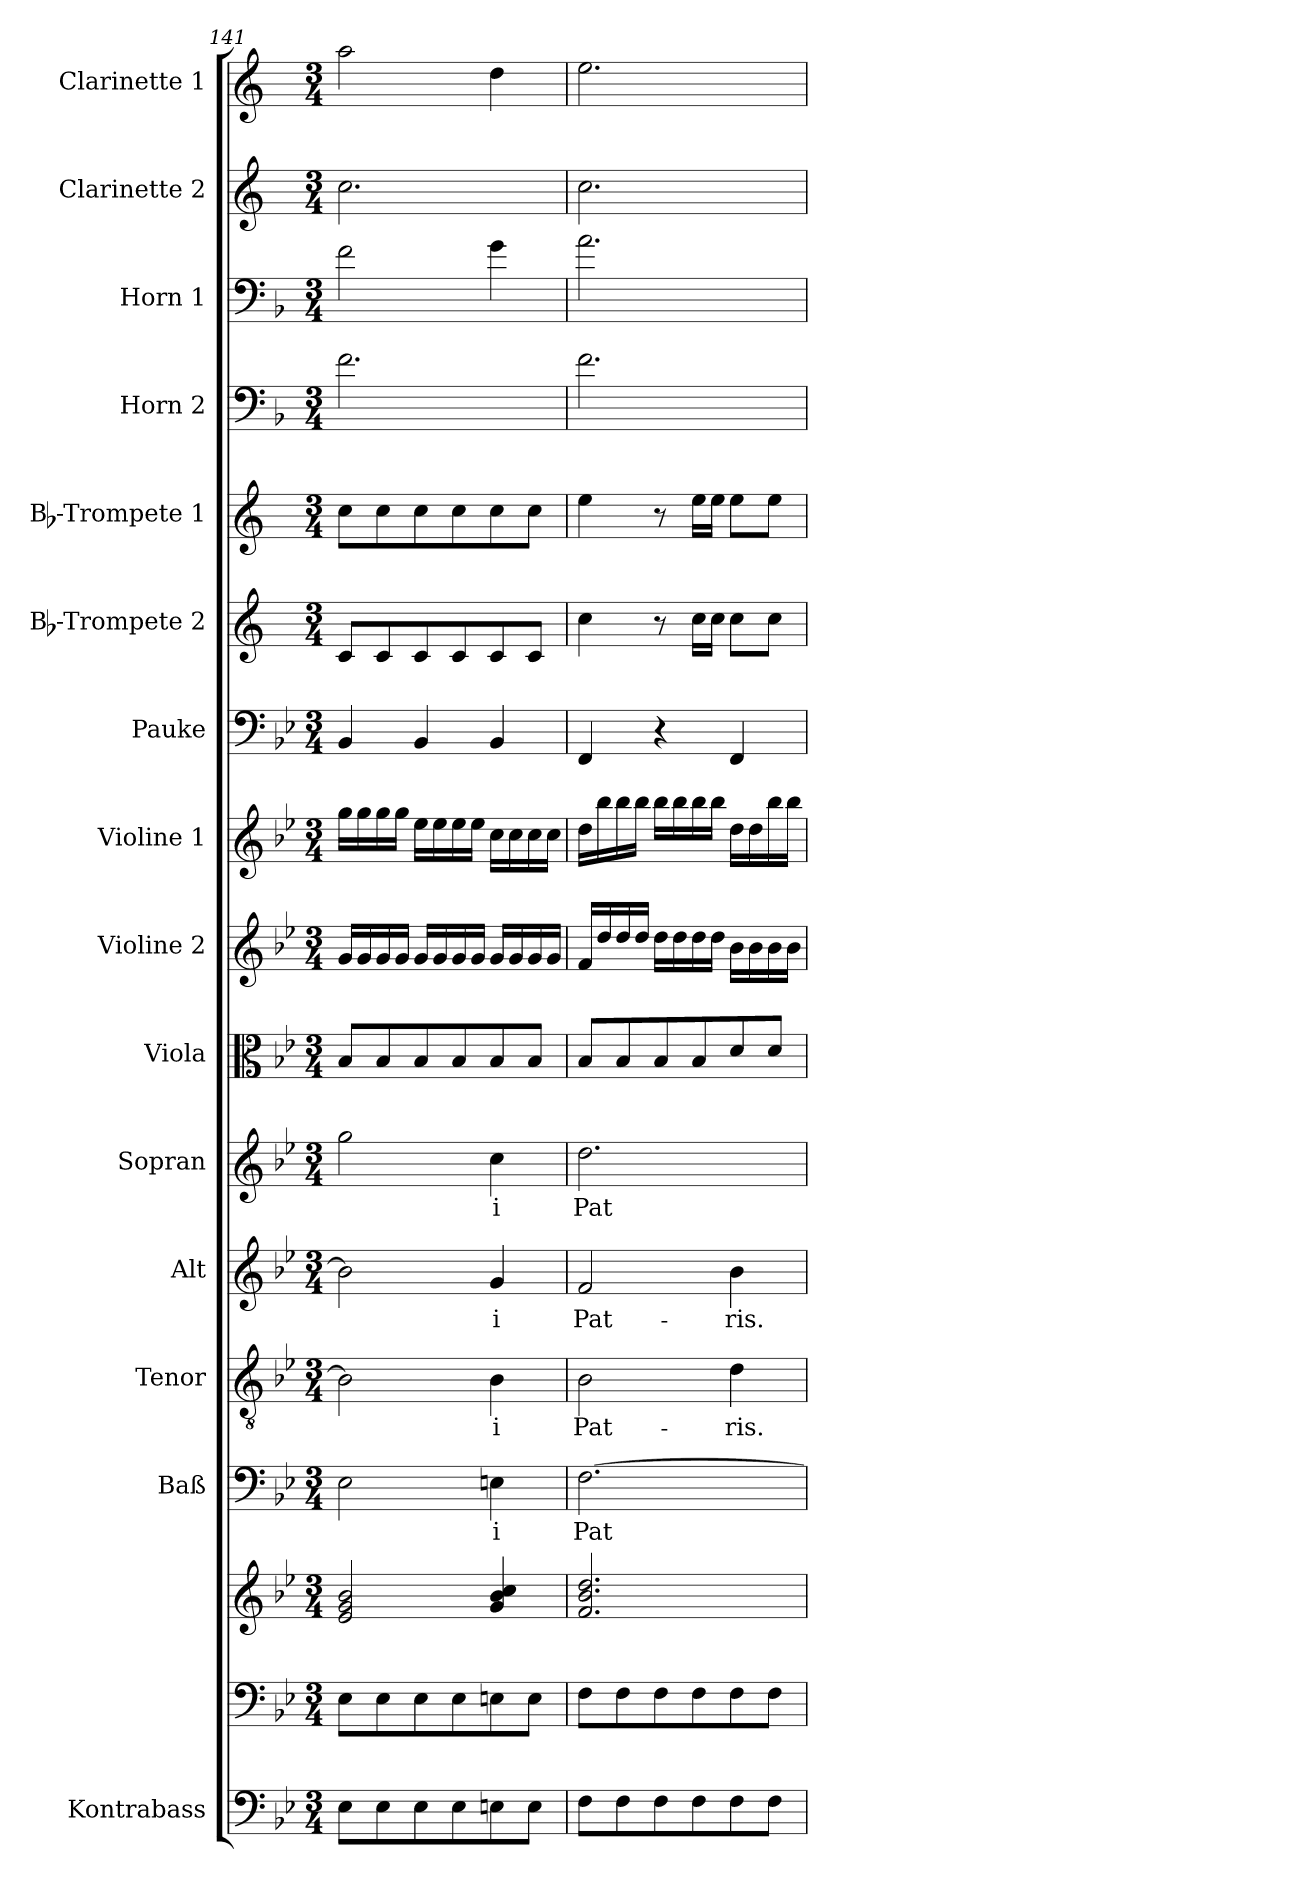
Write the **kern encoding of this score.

**kern	**kern	**kern	**kern	**text	**kern	**text	**kern	**text	**kern	**text	**kern	**kern	**kern	**kern	**kern	**kern	**kern	**kern	**kern	**kern
*part16	*part15	*part15	*part14	*part14	*part13	*part13	*part12	*part12	*part11	*part11	*part10	*part9	*part8	*part7	*part6	*part5	*part4	*part3	*part2	*part1
*staff17	*staff16	*staff15	*staff14	*staff14	*staff13	*staff13	*staff12	*staff12	*staff11	*staff11	*staff10	*staff9	*staff8	*staff7	*staff6	*staff5	*staff4	*staff3	*staff2	*staff1
*I"Kontrabass	*	*	*I"Baß	*	*I"Tenor	*	*I"Alt	*	*I"Sopran	*	*I"Viola	*I"Violine 2	*I"Violine 1	*I"Pauke	*I"Bb-Trompete 2	*I"Bb-Trompete 1	*I"Horn 2	*I"Horn 1	*I"Clarinette 2	*I"Clarinette 1
*I'Kb.	*	*	*I'Baß	*	*I'Ten	*	*I'Alt	*	*I'Sop	*	*I'Vla.	*I'Vln. 2	*I'Vln. 1	*I'Pk.	*I'Bb Trp. 2	*I'Bb Trp. 1	*I'Hrn. 2	*I'Hrn. 1	*I'Cl. 2	*I'Cl. 1
*clefF4	*clefF4	*clefG2	*clefF4	*	*clefGv2	*	*clefG2	*	*clefG2	*	*clefC3	*clefG2	*clefG2	*clefF4	*clefG2	*clefG2	*clefF4	*clefF4	*clefG2	*clefG2
*ITrd7c12	*	*	*	*	*	*	*	*	*	*	*	*	*	*	*ITrd1c2	*ITrd1c2	*ITrd4c7	*ITrd4c7	*ITrd1c2	*ITrd1c2
*k[b-e-]	*k[b-e-]	*k[b-e-]	*k[b-e-]	*	*k[b-e-]	*	*k[b-e-]	*	*k[b-e-]	*	*k[b-e-]	*k[b-e-]	*k[b-e-]	*k[b-e-]	*k[b-e-]	*k[b-e-]	*k[b-e-]	*k[b-e-]	*k[b-e-]	*k[b-e-]
*B-:	*B-:	*B-:	*B-:	*	*B-:	*	*B-:	*	*B-:	*	*B-:	*B-:	*B-:	*B-:	*B-:	*B-:	*B-:	*B-:	*B-:	*B-:
*M3/4	*M3/4	*M3/4	*M3/4	*	*M3/4	*	*M3/4	*	*M3/4	*	*M3/4	*M3/4	*M3/4	*M3/4	*M3/4	*M3/4	*M3/4	*M3/4	*M3/4	*M3/4
=141	=141	=141	=141	=141	=141	=141	=141	=141	=141	=141	=141	=141	=141	=141	=141	=141	=141	=141	=141	=141
8EE-\L	8E-\L	2e-/ 2g/ 2b-/	2E-\	.	2B-\]	.	2b-\]	.	2gg\	.	8B-/L	16g/LL	16gg\LL	4BB-/	8B-/L	8b-\L	2.B-\	2B-\	2.b-\	2gg\
.	.	.	.	.	.	.	.	.	.	.	.	16g/	16gg\	.	.	.	.	.	.	.
8EE-\	8E-\	.	.	.	.	.	.	.	.	.	8B-/	16g/	16gg\	.	8B-/	8b-\	.	.	.	.
.	.	.	.	.	.	.	.	.	.	.	.	16g/JJ	16gg\JJ	.	.	.	.	.	.	.
8EE-\	8E-\	.	.	.	.	.	.	.	.	.	8B-/	16g/LL	16ee-\LL	4BB-/	8B-/	8b-\	.	.	.	.
.	.	.	.	.	.	.	.	.	.	.	.	16g/	16ee-\	.	.	.	.	.	.	.
8EE-\	8E-\	.	.	.	.	.	.	.	.	.	8B-/	16g/	16ee-\	.	8B-/	8b-\	.	.	.	.
.	.	.	.	.	.	.	.	.	.	.	.	16g/JJ	16ee-\JJ	.	.	.	.	.	.	.
!	!	!	!	!LO:LY:b	!	!LO:LY:b	!	!LO:LY:b	!	!LO:LY:b	!	!	!	!	!	!	!	!	!	!
8EEn\	8En\	4g/ 4b-/ 4cc/	4En\	-i	4B-\	-i	4g/	-i	4cc\	-i	8B-/	16g/LL	16cc\LL	4BB-/	8B-/	8b-\	.	4c\	.	4cc\
.	.	.	.	.	.	.	.	.	.	.	.	16g/	16cc\	.	.	.	.	.	.	.
8EE\J	8E\J	.	.	.	.	.	.	.	.	.	8B-/J	16g/	16cc\	.	8B-/J	8b-\J	.	.	.	.
.	.	.	.	.	.	.	.	.	.	.	.	16g/JJ	16cc\JJ	.	.	.	.	.	.	.
=142	=142	=142	=142	=142	=142	=142	=142	=142	=142	=142	=142	=142	=142	=142	=142	=142	=142	=142	=142	=142
!	!	!	!	!LO:LY:b	!	!LO:LY:b	!	!LO:LY:b	!	!LO:LY:b	!	!	!	!	!	!	!	!	!	!
8FF\L	8F\L	2.f/ 2.b-/ 2.dd/	[2.F\	Pat-	2B-\	Pat-	2f/	Pat-	2.dd\	Pat-	8B-/L	16f/LL	16dd\LL	4FF/	4b-\	4dd\	2.B-\	2.d\	2.b-\	2.dd\
.	.	.	.	.	.	.	.	.	.	.	.	16dd/	16bb-\	.	.	.	.	.	.	.
8FF\	8F\	.	.	.	.	.	.	.	.	.	8B-/	16dd/	16bb-\	.	.	.	.	.	.	.
.	.	.	.	.	.	.	.	.	.	.	.	16dd/JJ	16bb-\JJ	.	.	.	.	.	.	.
8FF\	8F\	.	.	.	.	.	.	.	.	.	8B-/	16dd\LL	16bb-\LL	4r	8r	8r	.	.	.	.
.	.	.	.	.	.	.	.	.	.	.	.	16dd\	16bb-\	.	.	.	.	.	.	.
8FF\	8F\	.	.	.	.	.	.	.	.	.	8B-/	16dd\	16bb-\	.	16b-\LL	16dd\LL	.	.	.	.
.	.	.	.	.	.	.	.	.	.	.	.	16dd\JJ	16bb-\JJ	.	16b-\JJ	16dd\JJ	.	.	.	.
!	!	!	!	!	!	!LO:LY:b	!	!LO:LY:b	!	!	!	!	!	!	!	!	!	!	!	!
8FF\	8F\	.	.	.	4d\	-ris.	4b-\	-ris.	.	.	8d/	16b-\LL	16dd\LL	4FF/	8b-\L	8dd\L	.	.	.	.
.	.	.	.	.	.	.	.	.	.	.	.	16b-\	16dd\	.	.	.	.	.	.	.
8FF\J	8F\J	.	.	.	.	.	.	.	.	.	8d/J	16b-\	16bb-\	.	8b-\J	8dd\J	.	.	.	.
.	.	.	.	.	.	.	.	.	.	.	.	16b-\JJ	16bb-\JJ	.	.	.	.	.	.	.
=	=	=	=	=	=	=	=	=	=	=	=	=	=	=	=	=	=	=	=	=
*-	*-	*-	*-	*-	*-	*-	*-	*-	*-	*-	*-	*-	*-	*-	*-	*-	*-	*-	*-	*-
